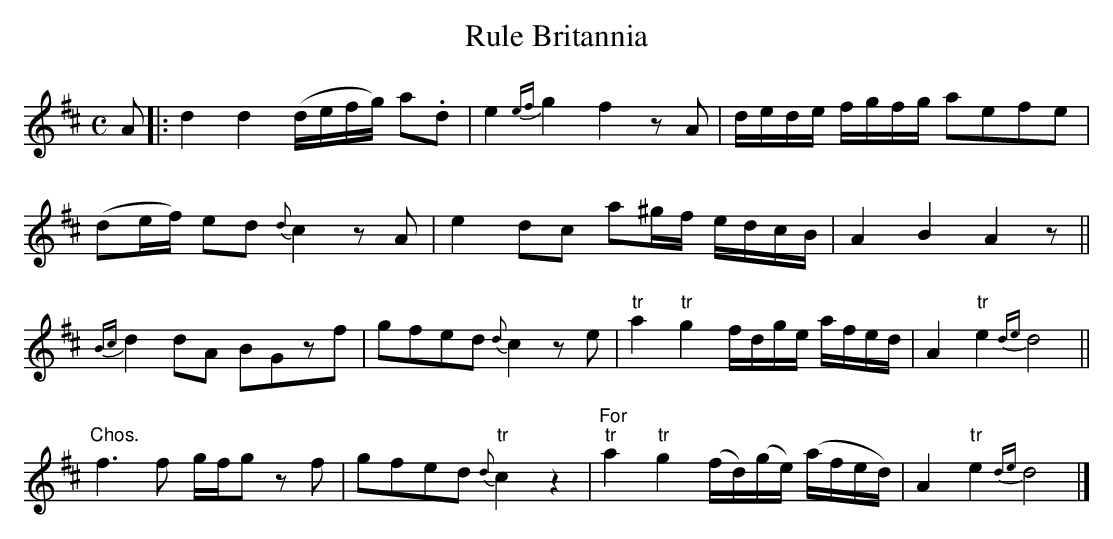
X:1
T:Rule Britannia
M:C
K:D major
A|:\
d2d2 (d/e/f/g/) a.d| e2{ef}g2 f2zA| \
d/e/d/e/ f/g/f/g/ aefe| (de/f/) ed {d}c2zA|\
e2dc a^g/f/ e/d/c/B/| A2B2 A2 z||\
{Bc}d2dA BGzf| gfed {d}c2ze|\
"tr"a2"tr"g2 f/d/g/e/ a/f/e/d/| A2"tr"e2 {de}d4||
"Chos."f3f g/f/g zf| gfed "tr"{d}c2z2|\
"For""tr"a2"tr"g2 (f/d/)(g/e/) (a/f/e/d/)| A2"tr"e2 {de}d4|]
